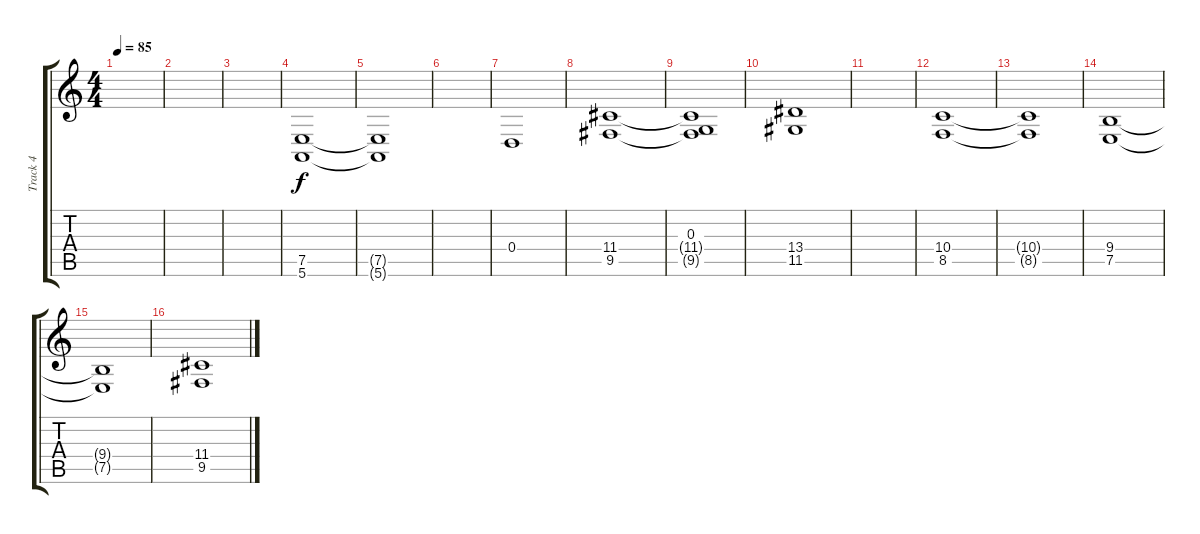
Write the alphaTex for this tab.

\track ("Track 4" "Track 4") {instrument stringensemble2}
\staff {score tabs}
\tuning (E4 B3 G3 D3 A2 E2) {hide}
\ts (4 4)
\tempo 85
\clef g2
\ks c
|
|
|
(7.5 5.6).1 |
(7.5{t} 5.6{t}).1 |
|
0.4.1 |
(11.4 9.5).1 |
(0.3 11.4{t} 9.5{t}).1 |
(13.4 11.5).1 |
|
(10.4 8.5).1 |
(10.4{t} 8.5{t}).1 |
(9.4 7.5).1 |
(9.4{t} 7.5{t}).1 |
(11.4 9.5).1
